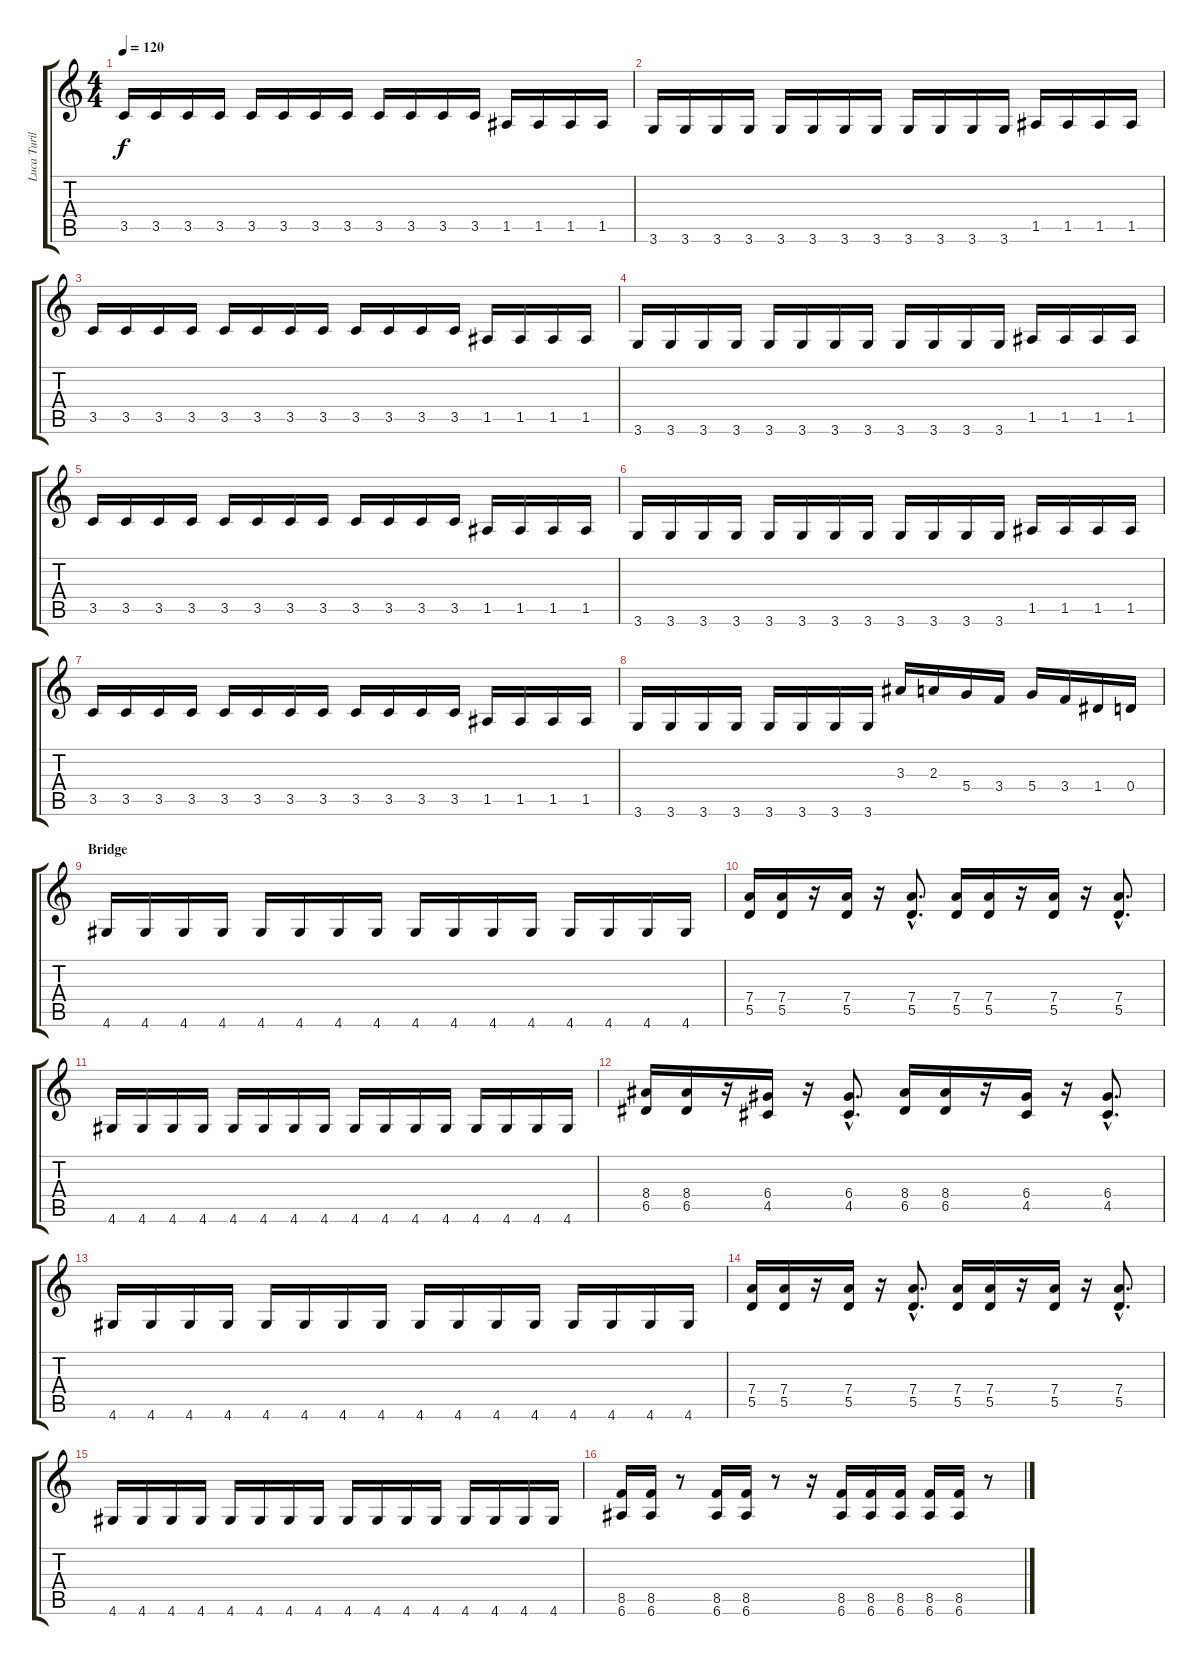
\track ("Luca Turilli - Lead Guitar" "Luca Turil") {instrument distortionguitar}
\staff {score tabs}
\tuning (E4 B3 G3 D3 A2 E2) {hide}
\ts (4 4)
\tempo 120
\clef g2
\ks c
3.5.16{dy f} 3.5.16 3.5.16 3.5.16 3.5.16 3.5.16 3.5.16 3.5.16 3.5.16 3.5.16 3.5.16 3.5.16 1.5.16 1.5.16 1.5.16 1.5.16 |
3.6.16 3.6.16 3.6.16 3.6.16 3.6.16 3.6.16 3.6.16 3.6.16 3.6.16 3.6.16 3.6.16 3.6.16 1.5.16 1.5.16 1.5.16 1.5.16 |
3.5.16 3.5.16 3.5.16 3.5.16 3.5.16 3.5.16 3.5.16 3.5.16 3.5.16 3.5.16 3.5.16 3.5.16 1.5.16 1.5.16 1.5.16 1.5.16 |
3.6.16 3.6.16 3.6.16 3.6.16 3.6.16 3.6.16 3.6.16 3.6.16 3.6.16 3.6.16 3.6.16 3.6.16 1.5.16 1.5.16 1.5.16 1.5.16 |
3.5.16 3.5.16 3.5.16 3.5.16 3.5.16 3.5.16 3.5.16 3.5.16 3.5.16 3.5.16 3.5.16 3.5.16 1.5.16 1.5.16 1.5.16 1.5.16 |
3.6.16 3.6.16 3.6.16 3.6.16 3.6.16 3.6.16 3.6.16 3.6.16 3.6.16 3.6.16 3.6.16 3.6.16 1.5.16 1.5.16 1.5.16 1.5.16 |
3.5.16 3.5.16 3.5.16 3.5.16 3.5.16 3.5.16 3.5.16 3.5.16 3.5.16 3.5.16 3.5.16 3.5.16 1.5.16 1.5.16 1.5.16 1.5.16 |
3.6.16 3.6.16 3.6.16 3.6.16 3.6.16 3.6.16 3.6.16 3.6.16 3.3.16 2.3.16 5.4.16 3.4.16 5.4.16 3.4.16 1.4.16 0.4.16 |
\section ("" "Bridge")
4.6.16 4.6.16 4.6.16 4.6.16 4.6.16 4.6.16 4.6.16 4.6.16 4.6.16 4.6.16 4.6.16 4.6.16 4.6.16 4.6.16 4.6.16 4.6.16 |
(7.4 5.5).16 (7.4 5.5).16 r.16 (7.4 5.5).16 r.16 (7.4{hac} 5.5{hac}).8{d} (7.4 5.5).16 (7.4 5.5).16 r.16 (7.4 5.5).16 r.16 (7.4{hac} 5.5{hac}).8{d} |
4.6.16 4.6.16 4.6.16 4.6.16 4.6.16 4.6.16 4.6.16 4.6.16 4.6.16 4.6.16 4.6.16 4.6.16 4.6.16 4.6.16 4.6.16 4.6.16 |
(8.4 6.5).16 (8.4 6.5).16 r.16 (6.4 4.5).16 r.16 (6.4{hac} 4.5{hac}).8{d} (8.4 6.5).16 (8.4 6.5).16 r.16 (6.4 4.5).16 r.16 (6.4{hac} 4.5{hac}).8{d} |
4.6.16 4.6.16 4.6.16 4.6.16 4.6.16 4.6.16 4.6.16 4.6.16 4.6.16 4.6.16 4.6.16 4.6.16 4.6.16 4.6.16 4.6.16 4.6.16 |
(7.4 5.5).16 (7.4 5.5).16 r.16 (7.4 5.5).16 r.16 (7.4{hac} 5.5{hac}).8{d} (7.4 5.5).16 (7.4 5.5).16 r.16 (7.4 5.5).16 r.16 (7.4{hac} 5.5{hac}).8{d} |
4.6.16 4.6.16 4.6.16 4.6.16 4.6.16 4.6.16 4.6.16 4.6.16 4.6.16 4.6.16 4.6.16 4.6.16 4.6.16 4.6.16 4.6.16 4.6.16 |
(8.5 6.6).16 (8.5 6.6).16 r.8 (8.5 6.6).16 (8.5 6.6).16 r.8 r.16 (8.5 6.6).16 (8.5 6.6).16 (8.5 6.6).16 (8.5 6.6).16 (8.5 6.6).16 r.8
